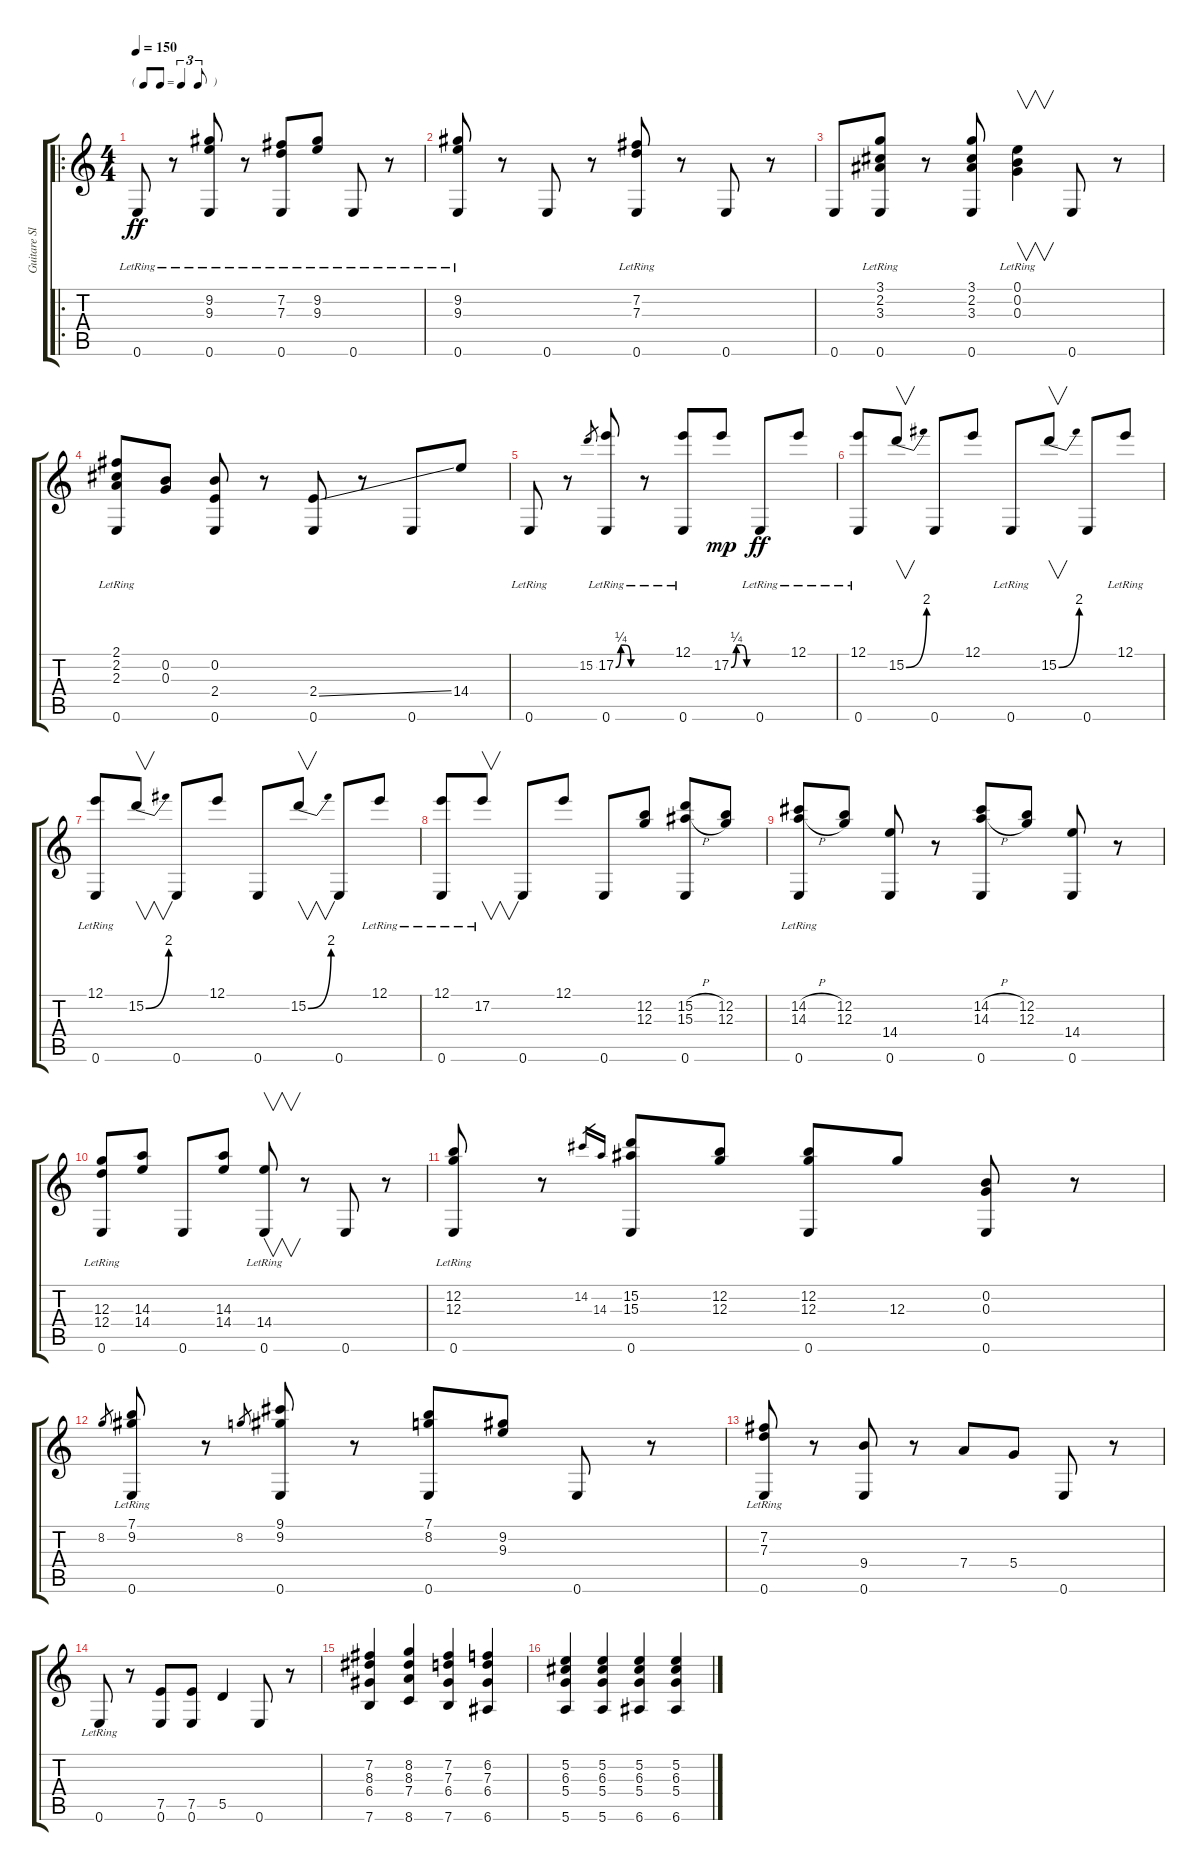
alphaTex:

\track ("Guitare Slap" "Guitare Sl") {instrument slapbass1}
\staff {score tabs}
\tuning (E4 B3 G3 D3 A2 E2) {hide}
\ro
\ts (4 4)
\tf triplet8th
\tempo 150
\clef g2
\ks c
0.6{lr}.8{dy ff instrument slapbass1} r.8 (9.2 9.3 0.6{lr}).8 r.8 (7.2 7.3 0.6{lr}).8 (9.2{lr} 9.3{lr}).8 0.6{lr}.8 r.8 |
(9.2 9.3 0.6{lr}).8 r.8 0.6.8 r.8 (7.2 7.3 0.6{lr}).8 r.8 0.6.8 r.8 |
0.6.8 (3.1 2.2 3.3 0.6{lr}).8 r.8 (3.1 2.2 3.3 0.6).8 (0.1{lr} 0.2{lr} 0.3{lr}).4{v} 0.6.8 r.8 |
(2.1 2.2 2.3 0.6{lr}).8 (0.2 0.3).8 (0.2 2.4 0.6).8 r.8 (2.4{ss} 0.6).8 r.8 0.6.8 14.4.8 |
0.6{lr}.8 r.8 15.2.8{gr} (17.2{be (custom 0 0 15 1 30 1 45 0 60 0)} 0.6{lr}).8 r.8 (12.1 0.6{lr}).8 17.2{be (custom 0 0 15 1 30 1 45 0 60 0)}.8{dy mp} 0.6{lr}.8{dy ff} 12.1{lr}.8 |
(12.1 0.6{lr}).8 15.2{be (bend 0 0 60 8)}.8{v} 0.6.8 12.1.8 0.6{lr}.8 15.2{be (bend 0 0 60 8)}.8{v} 0.6.8 12.1{lr}.8 |
(12.1 0.6{lr}).8 15.2{be (bend 0 0 60 8)}.8{v} 0.6.8 12.1.8 0.6.8 15.2{be (bend 0 0 60 8)}.8{v} 0.6.8 12.1{lr}.8 |
(12.1 0.6{lr}).8 17.2{lr}.8{v} 0.6.8 12.1.8 0.6.8 (12.2 12.3).8 (15.2{h} 15.3{h} 0.6).8 (12.2 12.3).8 |
(14.2{h} 14.3{h} 0.6{lr}).8 (12.2 12.3).8 (14.4 0.6).8 r.8 (14.2{h} 14.3{h} 0.6).8 (12.2 12.3).8 (14.4 0.6).8 r.8 |
(12.3 12.4 0.6{lr}).8 (14.3 14.4).8 0.6.8 (14.3 14.4).8 (14.4{lr} 0.6).8{v} r.8 0.6.8 r.8 |
(12.2 12.3 0.6{lr}).8 r.8 14.2.16{gr} 14.3.16{gr} (15.2 15.3 0.6).8 (12.2 12.3).8 (12.2 12.3 0.6).8 12.3.8 (0.2 0.3 0.6).8 r.8 |
8.2.8{gr} (7.1 9.2 0.6{lr}).8 r.8 8.2.8{gr} (9.1 9.2 0.6).8 r.8 (7.1 8.2 0.6).8 (9.2 9.3).8 0.6.8 r.8 |
(7.2 7.3 0.6{lr}).8 r.8 (9.4 0.6).8 r.8 7.4.8 5.4.8 0.6.8 r.8 |
0.6{lr}.8 r.8 (7.5 0.6).8 (7.5 0.6).8 5.5.4 0.6.8 r.8 |
(7.2 8.3 6.4 7.6).4 (8.2 8.3 7.4 8.6).4 (7.2 7.3 6.4 7.6).4 (6.2 7.3 6.4 6.6).4 |
(5.2 6.3 5.4 5.6).4 (5.2 6.3 5.4 5.6).4 (5.2 6.3 5.4 6.6).4 (5.2 6.3 5.4 6.6).4
